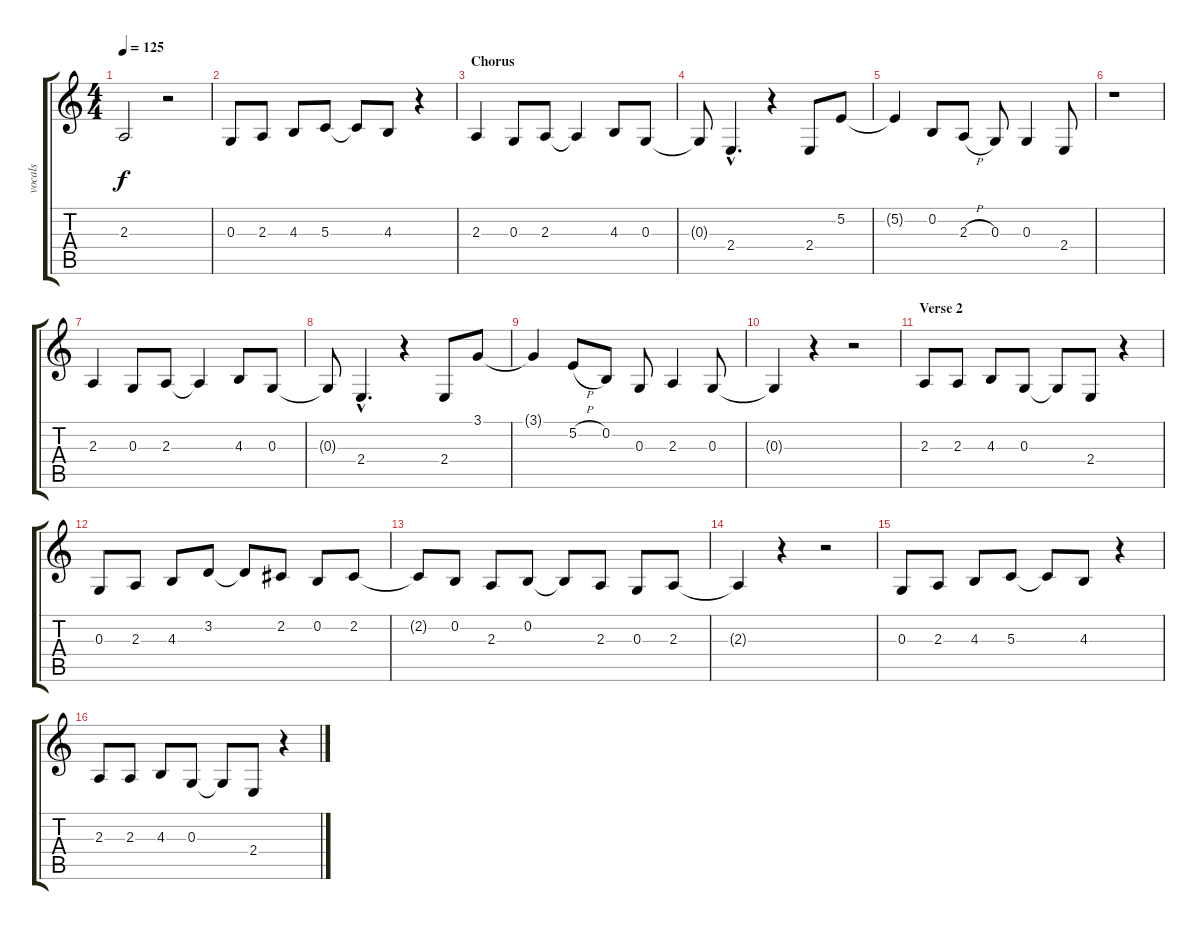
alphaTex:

\track ("vocals" "vocals") {instrument acousticgrandpiano}
\staff {score tabs}
\tuning (E4 B3 G3 D3 A2 E2) {hide}
\ts (4 4)
\tempo 125
\clef g2
\ks c
2.3{t}.2{dy f} r.2 |
0.3.8 2.3.8 4.3.8 5.3.8 5.3{t}.8 4.3.8 r.4 |
\section ("" "Chorus")
2.3.4 0.3.8 2.3.8 2.3{t}.4 4.3.8 0.3.8 |
0.3{t}.8 2.4{hac}.4{d} r.4 2.4.8 5.2.8 |
5.2{t}.4 0.2.8 2.3{h}.8 0.3.8 0.3.4 2.4.8 |
r.1 |
2.3.4 0.3.8 2.3.8 2.3{t}.4 4.3.8 0.3.8 |
0.3{t}.8 2.4{hac}.4{d} r.4 2.4.8 3.1.8 |
3.1{t}.4 5.2{h}.8 0.2.8 0.3.8 2.3.4 0.3.8 |
0.3{t}.4 r.4 r.2 |
\section ("" "Verse 2")
2.3.8 2.3.8 4.3.8 0.3.8 0.3{t}.8 2.4.8 r.4 |
0.3.8 2.3.8 4.3.8 3.2.8 3.2{t}.8 2.2.8 0.2.8 2.2.8 |
2.2{t}.8 0.2.8 2.3.8 0.2.8 0.2{t}.8 2.3.8 0.3.8 2.3.8 |
2.3{t}.4 r.4 r.2 |
0.3.8 2.3.8 4.3.8 5.3.8 5.3{t}.8 4.3.8 r.4 |
2.3.8 2.3.8 4.3.8 0.3.8 0.3{t}.8 2.4.8 r.4
